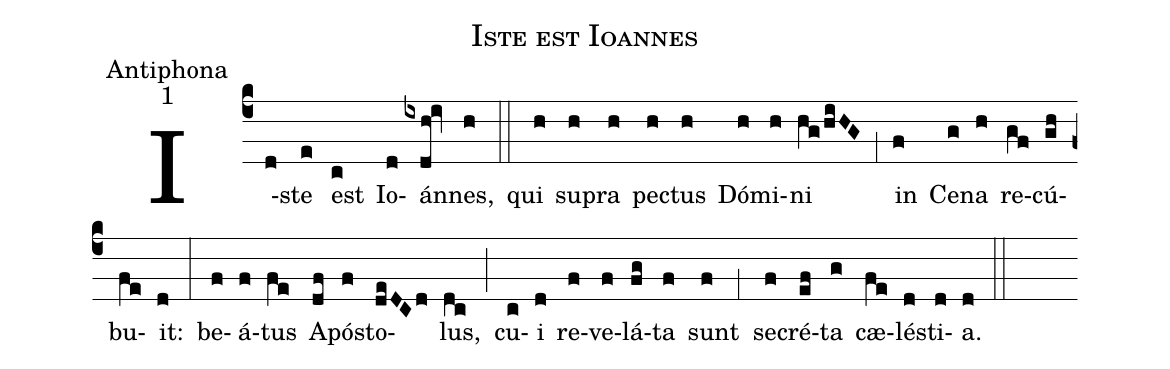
name:Iste est Ioannes;
office-part:Antiphona;
mode:1;
%%
(c4) I(d)ste(e) est(c) Io(d)án(ixdh!iv)nes,(h) (::)
qui(h) su(h)pra(h) pe(h)ctus(h) Dó(h)mi(h)ni(hg/hiHG) (,1) in(f) Ce(g)na(h) re(gf)cú(gh)bu(fe)it:(d) (:)
be(f)á(f)tus(fe) A(df)pó(f)sto(deDCd)lus,(dc) (;) cu(c)i(d) re(f)ve(f)lá(fg)ta(f) sunt(f) (,1) se(f)cré(ef)ta(g) cæ(fe)lé(d)sti(d)a.(d) (::)
